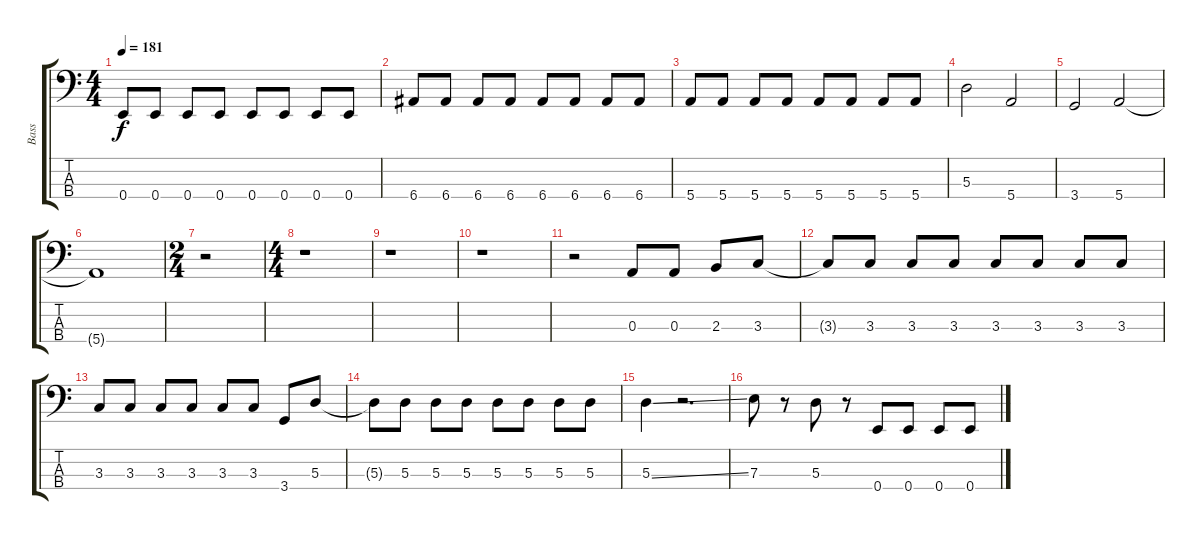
\track ("Bass" "Bass") {instrument electricbassfinger}
\staff {score tabs}
\tuning (G2 D2 A1 E1) {hide}
\ts (4 4)
\tempo 181
\clef f4
\ks c
0.4.8{dy f} 0.4.8 0.4.8 0.4.8 0.4.8 0.4.8 0.4.8 0.4.8 |
6.4.8 6.4.8 6.4.8 6.4.8 6.4.8 6.4.8 6.4.8 6.4.8 |
5.4.8 5.4.8 5.4.8 5.4.8 5.4.8 5.4.8 5.4.8 5.4.8 |
5.3.2 5.4.2 |
3.4.2 5.4.2 |
5.4{t}.1 |
\ts (2 4)
r.2 |
\ts (4 4)
r.1 |
r.1 |
r.1 |
r.2 0.3.8 0.3.8 2.3.8 3.3.8 |
3.3{t}.8 3.3.8 3.3.8 3.3.8 3.3.8 3.3.8 3.3.8 3.3.8 |
3.3.8 3.3.8 3.3.8 3.3.8 3.3.8 3.3.8 3.4.8 5.3.8 |
5.3{t}.8 5.3.8 5.3.8 5.3.8 5.3.8 5.3.8 5.3.8 5.3.8 |
5.3{ss}.4 r.2{d} |
7.3.8 r.8 5.3.8 r.8 0.4.8 0.4.8 0.4.8 0.4.8
